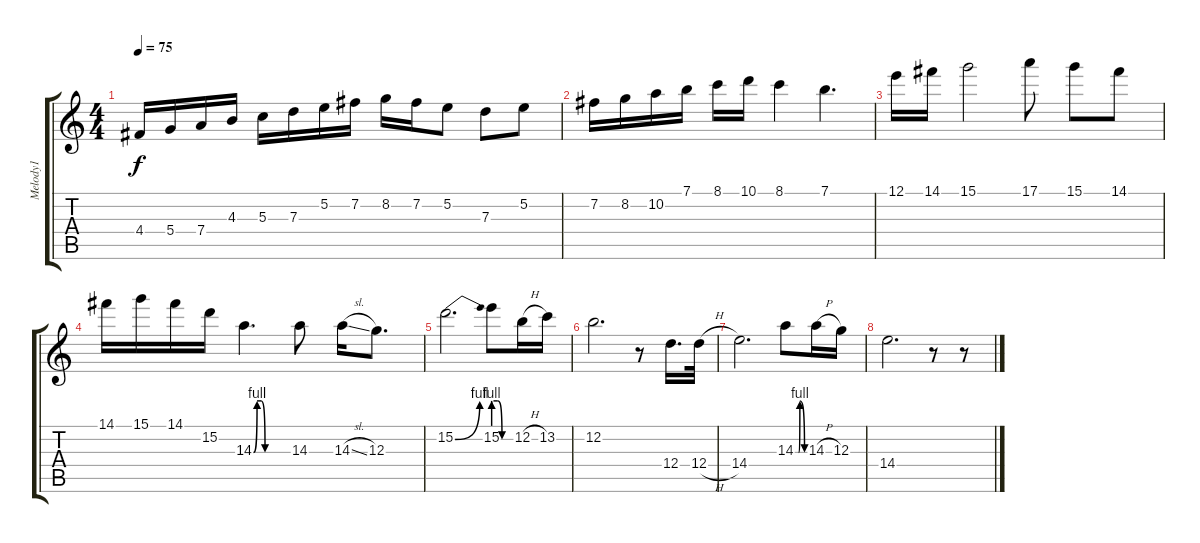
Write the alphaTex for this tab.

\track (" Melody1" " Melody1") {instrument acousticguitarsteel}
\staff {score tabs}
\tuning (E4 B3 G3 D3 A2 E2) {hide}
\ts (4 4)
\tempo 75
\clef g2
\ks c
4.4.16{dy f} 5.4.16 7.4.16 4.3.16 5.3.16 7.3.16 5.2.16 7.2.16 8.2.16 7.2.16 5.2.8 7.3.8 5.2.8 |
7.2.16 8.2.16 10.2.16 7.1.16 8.1.16 10.1.16 8.1.4 7.1.4{d} |
12.1.16 14.1.16 15.1.2 17.1.8 15.1.8 14.1.8 |
14.1.16 15.1.16 14.1.16 15.2.16 14.3{be (custom 0 0 6 4 13 4 20 0 60 0)}.4{d} 14.3.8 14.3{sl}.16 12.3.8{d} |
15.2{be (bend 0 0 60 4)}.2{d} 15.2{be (custom 0 4 15 4 30 0 60 0)}.8 12.2{h}.16 13.2.16 |
12.2.2{d} r.8 12.4.16{d} 12.4{h}.32 |
14.4.2{d} 14.3{be (custom 0 0 22 0 30 4 60 0)}.8 14.3{h}.16 12.3.16 |
14.4.2{d} r.8 r.8
